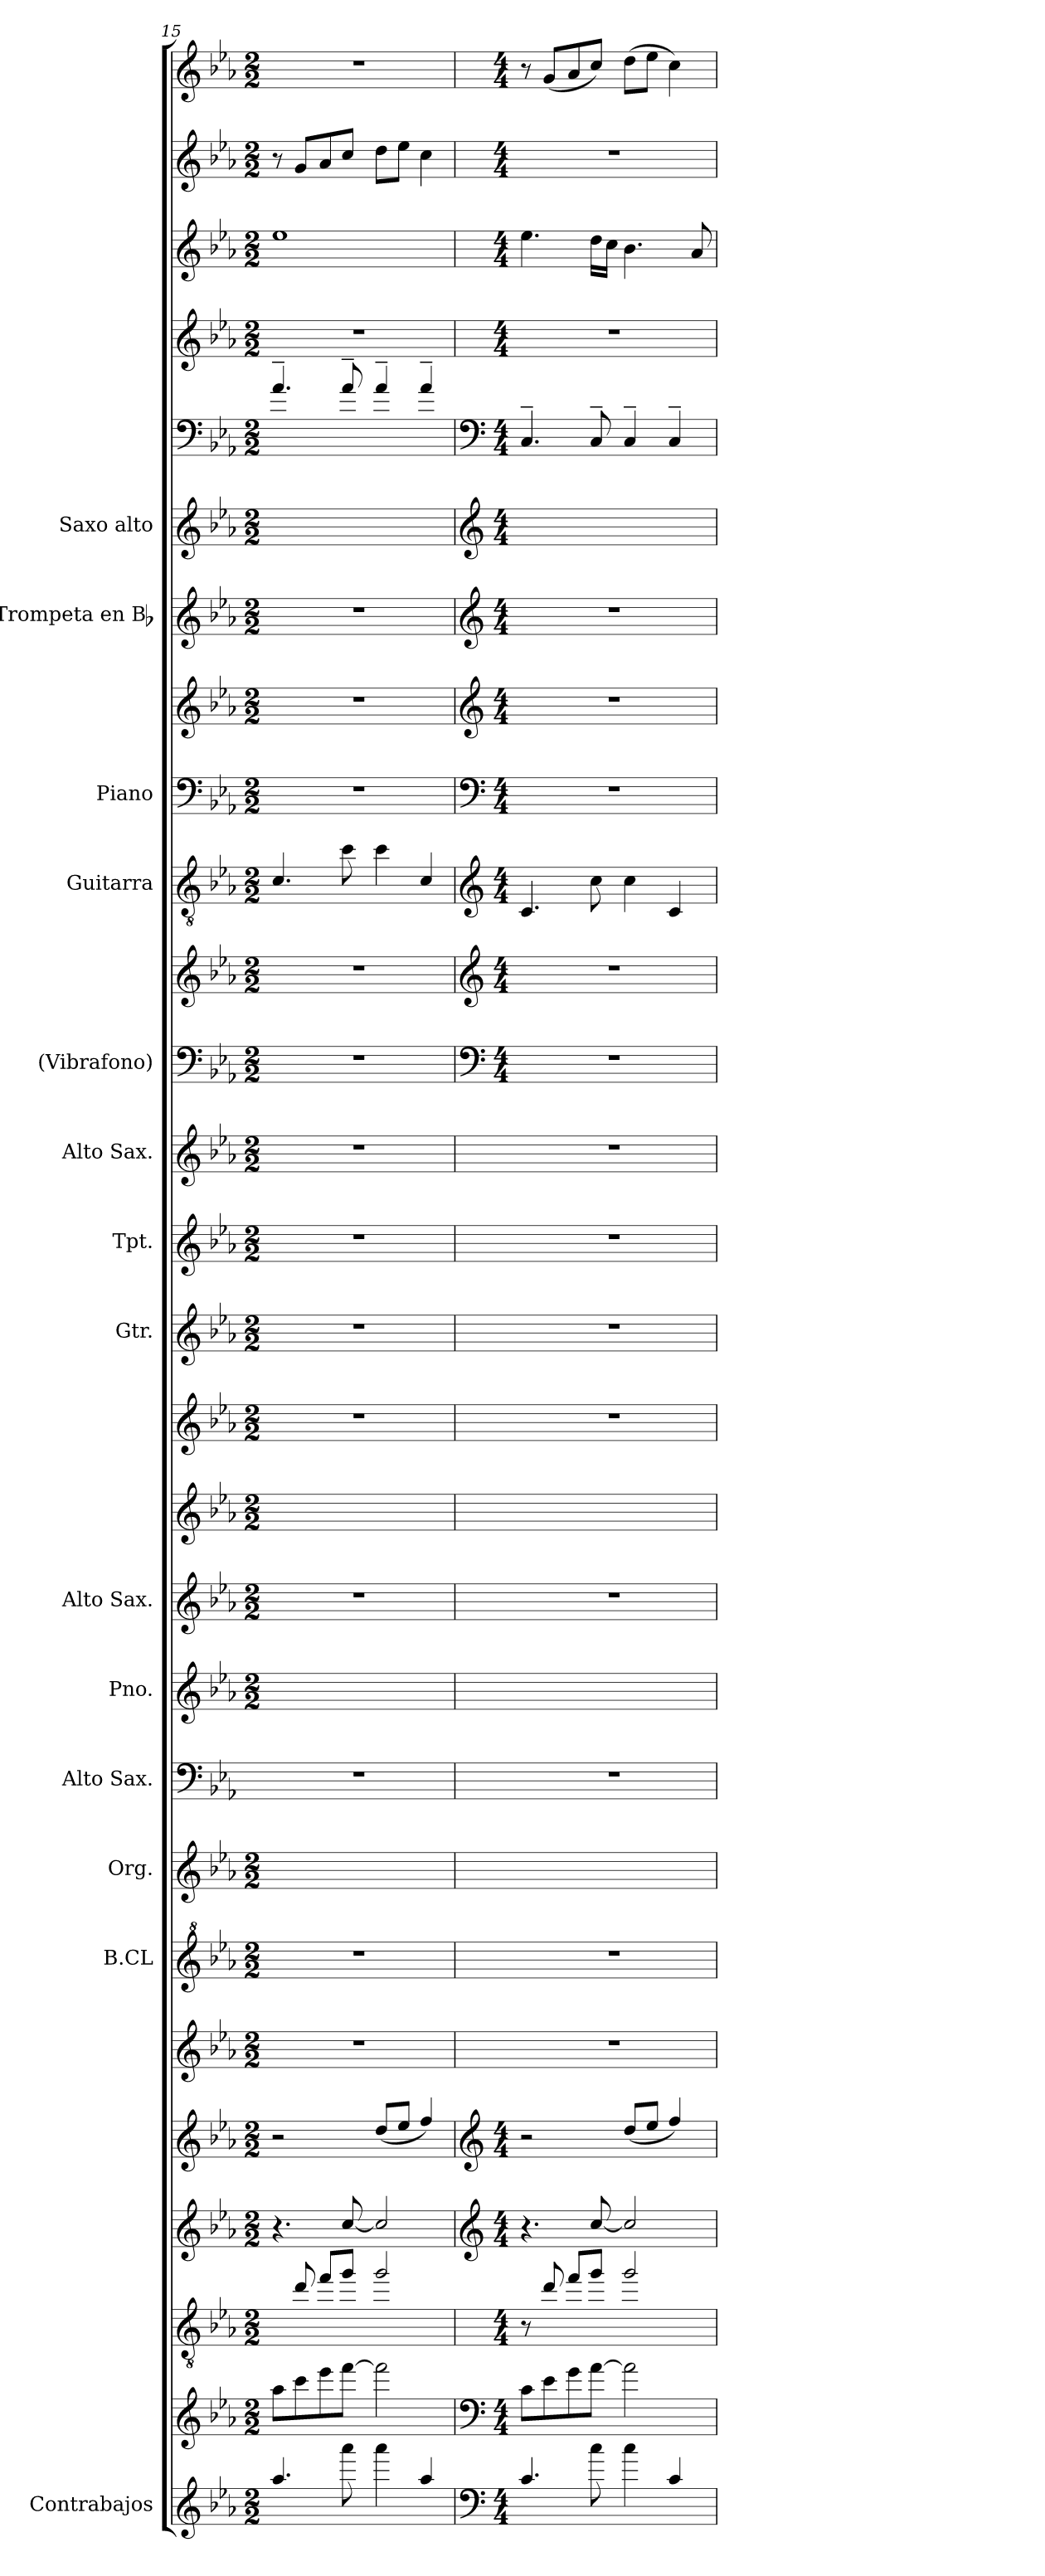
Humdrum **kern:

**kern	**kern	**kern	**kern	**kern	**kern	**kern	**kern	**kern	**kern	**kern	**kern	**kern	**kern	**kern	**kern	**kern	**kern	**kern	**kern	**kern	**kern	**kern	**kern	**kern	**kern	**kern	**kern
*part17	*part17	*part17	*part17	*part17	*part16	*part15	*part14	*part13	*part12	*part11	*part10	*part9	*part8	*part7	*part6	*part5	*part5	*part4	*part3	*part3	*part2	*part1	*part1	*part1	*part1	*part1	*part1
*staff28	*staff27	*staff26	*staff25	*staff24	*staff23	*staff22	*staff21	*staff20	*staff19	*staff18	*staff17	*staff16	*staff15	*staff14	*staff13	*staff12	*staff11	*staff10	*staff9	*staff8	*staff7	*staff6	*staff5	*staff4	*staff3	*staff2	*staff1
*I"Contrabajos	*	*	*	*	*	*I"B.CL	*I"Org.	*I"Alto Sax.	*I"Pno.	*I"Alto Sax.	*	*	*I"Gtr.	*I"Tpt.	*I"Alto Sax.	*I"(Vibrafono)	*	*I"Guitarra	*I"Piano	*	*I"Trompeta en Bb	*I"Saxo alto	*	*	*	*	*
*I'Cb	*	*	*	*	*	*	*	*	*I'Pno	*I'Sax	*	*	*	*	*I'Sax	*	*	*	*I'Pno	*	*	*I'A	*	*	*	*	*
!!LO:PB:g=z
*	*	*clefGv2	*	*	*clefG2	*clefG^2	*clefG2	*clefF4	*clefG2	*clefG2	*clefG2	*clefG2	*clefG2	*clefG2	*clefG2	*clefF4	*clefG2	*clefGv2	*clefF4	*clefG2	*clefG2	*clefG2	*clefF4	*clefG2	*clefG2	*clefG2	*clefG2
*ITrd7c12	*ITrd7c12	*ITrd7c12	*ITrd7c12	*ITrd7c12	*	*ITrd8c14	*	*	*	*	*	*	*	*	*	*	*	*	*	*	*	*	*	*	*	*	*
*k[b-e-a-]	*k[b-e-a-]	*k[b-e-a-]	*k[b-e-a-]	*k[b-e-a-]	*k[b-e-a-]	*k[b-e-a-]	*k[b-e-a-]	*k[b-e-a-]	*k[b-e-a-]	*k[b-e-a-]	*k[b-e-a-]	*k[b-e-a-]	*k[b-e-a-]	*k[b-e-a-]	*k[b-e-a-]	*k[b-e-a-]	*k[b-e-a-]	*k[b-e-a-]	*k[b-e-a-]	*k[b-e-a-]	*k[b-e-a-]	*k[b-e-a-]	*k[b-e-a-]	*k[b-e-a-]	*k[b-e-a-]	*k[b-e-a-]	*k[b-e-a-]
*E-:	*E-:	*E-:	*E-:	*E-:	*E-:	*E-:	*E-:	*E-:	*E-:	*E-:	*E-:	*E-:	*E-:	*E-:	*E-:	*E-:	*E-:	*E-:	*E-:	*E-:	*E-:	*E-:	*E-:	*E-:	*E-:	*E-:	*E-:
*M2/2	*M2/2	*M2/2	*M2/2	*M2/2	*M2/2	*M2/2	*M2/2	*	*M2/2	*M2/2	*M2/2	*M2/2	*M2/2	*M2/2	*M2/2	*M2/2	*M2/2	*M2/2	*M2/2	*M2/2	*M2/2	*M2/2	*M2/2	*M2/2	*M2/2	*M2/2	*M2/2
=15	=15	=15	=15	=15	=15	=15	=15	=15	=15	=15	=15	=15	=15	=15	=15	=15	=15	=15	=15	=15	=15	=15	=15	=15	=15	=15	=15
*^	*	*	*	*	*	*	*	*	*	*	*	*	*	*	*	*	*	*	*	*	*	*	*^	*	*	*	*
4.a-/	1ryy	8a-\L	8ryy	4.r	2r	1r	1r	1ryy	1r	1ryy	1r	1ryy	1r	1r	1r	1r	1r	1r	4.c/	1r	1r	1r	1ryy	4.a-~/	1ryy	1r	1ee-	8r	1r
.	.	8cc\	8d/	.	.	.	.	.	.	.	.	.	.	.	.	.	.	.	.	.	.	.	.	.	.	.	.	8g/L	.
.	.	8ee-\	8f/L	.	.	.	.	.	.	.	.	.	.	.	.	.	.	.	.	.	.	.	.	.	.	.	.	8a-/	.
8aa-\	.	[8ff\J	8g/J	[8c/	.	.	.	.	.	.	.	.	.	.	.	.	.	.	8cc\	.	.	.	.	8a-~/	.	.	.	8cc/J	.
4aa-\	.	2ff\]	2g/	2c/]	(8d/L	.	.	.	.	.	.	.	.	.	.	.	.	.	4cc\	.	.	.	.	4a-~/	.	.	.	8dd\L	.
.	.	.	.	.	8e-/J	.	.	.	.	.	.	.	.	.	.	.	.	.	.	.	.	.	.	.	.	.	.	8ee-\J	.
4a-/	.	.	.	.	4f/)	.	.	.	.	.	.	.	.	.	.	.	.	.	4c/	.	.	.	.	4a-~/	.	.	.	4cc\	.
!!LO:PB:g=z
=16	=16	=16	=16	=16	=16	=16	=16	=16	=16	=16	=16	=16	=16	=16	=16	=16	=16	=16	=16	=16	=16	=16	=16	=16	=16	=16	=16	=16	=16
*clefF4	*	*clefF4	*	*clefG2	*clefG2	*	*	*	*	*	*	*	*	*	*	*	*clefF4	*clefG2	*clefG2	*clefF4	*clefG2	*clefG2	*clefG2	*clefF4	*	*	*	*	*
*M4/4	*	*M4/4	*M4/4	*M4/4	*M4/4	*	*	*	*	*	*	*	*	*	*	*	*M4/4	*M4/4	*M4/4	*M4/4	*M4/4	*M4/4	*M4/4	*M4/4	*	*M4/4	*M4/4	*M4/4	*M4/4
4.C/	1ryy	8C\L	8r	4.r	2r	1r	1r	1ryy	1r	1ryy	1r	1ryy	1r	1r	1r	1r	1r	1r	4.c/	1r	1r	1r	1ryy	4.C~/	1ryy	1r	4.ee-\	1r	8r
.	.	8E-\	8d/	.	.	.	.	.	.	.	.	.	.	.	.	.	.	.	.	.	.	.	.	.	.	.	.	.	(8g/L
.	.	8G\	8f/L	.	.	.	.	.	.	.	.	.	.	.	.	.	.	.	.	.	.	.	.	.	.	.	.	.	8a-/
8c\	.	[8A-\J	8g/J	[8c/	.	.	.	.	.	.	.	.	.	.	.	.	.	.	8cc\	.	.	.	.	8C~/	.	.	16dd\LL	.	8cc/J)
.	.	.	.	.	.	.	.	.	.	.	.	.	.	.	.	.	.	.	.	.	.	.	.	.	.	.	16cc\JJ	.	.
4c\	.	2A-\]	2g/	2c/]	(8d/L	.	.	.	.	.	.	.	.	.	.	.	.	.	4cc\	.	.	.	.	4C~/	.	.	4.b-\	.	(8dd\L
.	.	.	.	.	8e-/J	.	.	.	.	.	.	.	.	.	.	.	.	.	.	.	.	.	.	.	.	.	.	.	8ee-\J
4C/	.	.	.	.	4f/)	.	.	.	.	.	.	.	.	.	.	.	.	.	4c/	.	.	.	.	4C~/	.	.	.	.	4cc\)
.	.	.	.	.	.	.	.	.	.	.	.	.	.	.	.	.	.	.	.	.	.	.	.	.	.	.	8a-/	.	.
*v	*v	*	*	*	*	*	*	*	*	*	*	*	*	*	*	*	*	*	*	*	*	*	*	*v	*v	*	*	*	*
=	=	=	=	=	=	=	=	=	=	=	=	=	=	=	=	=	=	=	=	=	=	=	=	=	=	=	=
*-	*-	*-	*-	*-	*-	*-	*-	*-	*-	*-	*-	*-	*-	*-	*-	*-	*-	*-	*-	*-	*-	*-	*-	*-	*-	*-	*-
